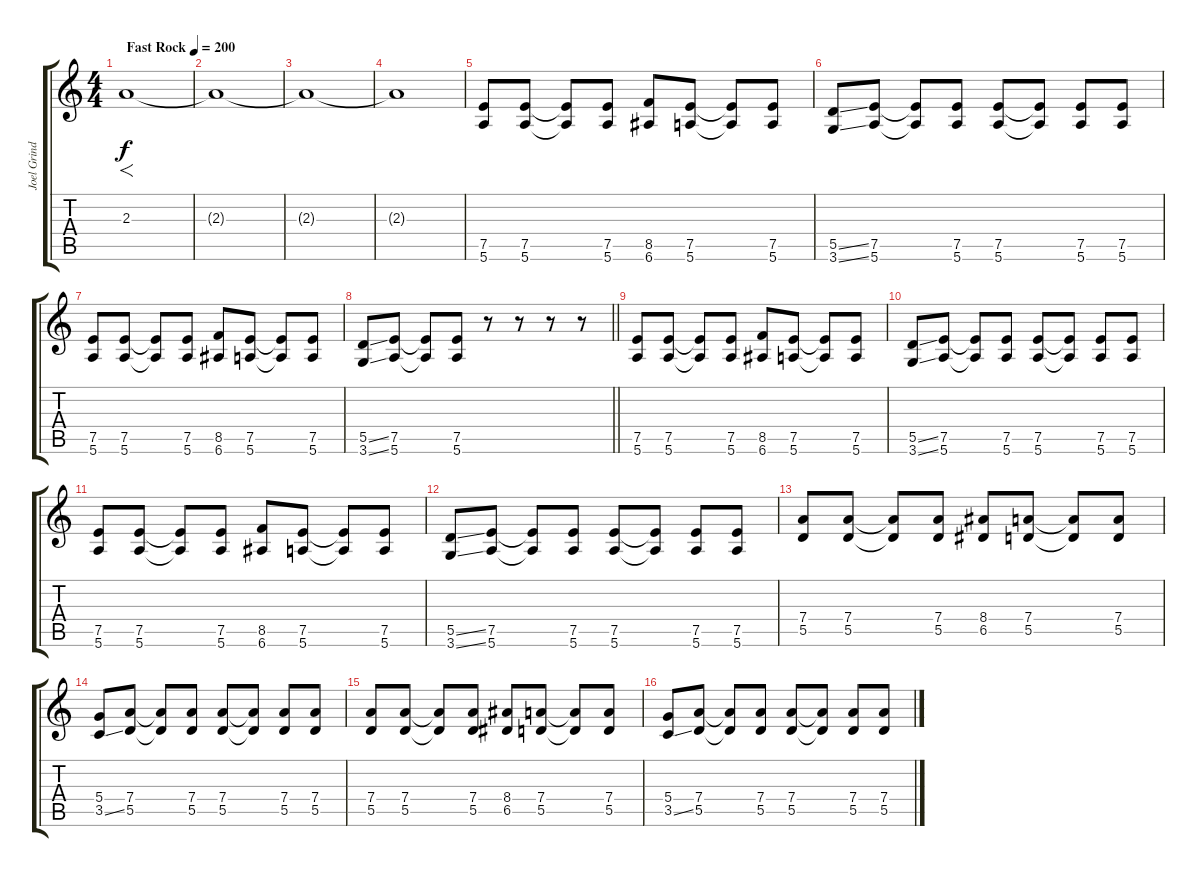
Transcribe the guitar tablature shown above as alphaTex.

\track ("Joel Grind (rithm)" "Joel Grind") {instrument overdrivenguitar}
\staff {score tabs}
\tuning (E4 B3 G3 D3 A2 E2) {hide}
\ts (4 4)
\tempo (200 "Fast Rock")
\clef g2
\ks c
2.3.1{f dy f instrument overdrivenguitar} |
2.3{t}.1 |
2.3{t}.1 |
2.3{t}.1 |
(7.5 5.6).8 (7.5 5.6).8 (7.5{t} 5.6{t}).8 (7.5 5.6).8 (8.5 6.6).8 (7.5 5.6).8 (7.5{t} 5.6{t}).8 (7.5 5.6).8 |
(5.5{ss} 3.6{ss}).8 (7.5 5.6).8 (7.5{t} 5.6{t}).8 (7.5 5.6).8 (7.5 5.6).8 (7.5{t} 5.6{t}).8 (7.5 5.6).8 (7.5 5.6).8 |
(7.5 5.6).8 (7.5 5.6).8 (7.5{t} 5.6{t}).8 (7.5 5.6).8 (8.5 6.6).8 (7.5 5.6).8 (7.5{t} 5.6{t}).8 (7.5 5.6).8 |
\barLineRight lightlight
(5.5{ss} 3.6{ss}).8 (7.5 5.6).8 (7.5{t} 5.6{t}).8 (7.5 5.6).8 r.8 r.8 r.8 r.8 |
(7.5 5.6).8 (7.5 5.6).8 (7.5{t} 5.6{t}).8 (7.5 5.6).8 (8.5 6.6).8 (7.5 5.6).8 (7.5{t} 5.6{t}).8 (7.5 5.6).8 |
(5.5{ss} 3.6{ss}).8 (7.5 5.6).8 (7.5{t} 5.6{t}).8 (7.5 5.6).8 (7.5 5.6).8 (7.5{t} 5.6{t}).8 (7.5 5.6).8 (7.5 5.6).8 |
(7.5 5.6).8 (7.5 5.6).8 (7.5{t} 5.6{t}).8 (7.5 5.6).8 (8.5 6.6).8 (7.5 5.6).8 (7.5{t} 5.6{t}).8 (7.5 5.6).8 |
(5.5{ss} 3.6{ss}).8 (7.5 5.6).8 (7.5{t} 5.6{t}).8 (7.5 5.6).8 (7.5 5.6).8 (7.5{t} 5.6{t}).8 (7.5 5.6).8 (7.5 5.6).8 |
(7.4 5.5).8 (7.4 5.5).8 (7.4{t} 5.5{t}).8 (7.4 5.5).8 (8.4 6.5).8 (7.4 5.5).8 (7.4{t} 5.5{t}).8 (7.4 5.5).8 |
(5.4 3.5{ss}).8 (7.4 5.5).8 (7.4{t} 5.5{t}).8 (7.4 5.5).8 (7.4 5.5).8 (7.4{t} 5.5{t}).8 (7.4 5.5).8 (7.4 5.5).8 |
(7.4 5.5).8 (7.4 5.5).8 (7.4{t} 5.5{t}).8 (7.4 5.5).8 (8.4 6.5).8 (7.4 5.5).8 (7.4{t} 5.5{t}).8 (7.4 5.5).8 |
(5.4 3.5{ss}).8 (7.4 5.5).8 (7.4{t} 5.5{t}).8 (7.4 5.5).8 (7.4 5.5).8 (7.4{t} 5.5{t}).8 (7.4 5.5).8 (7.4 5.5).8
